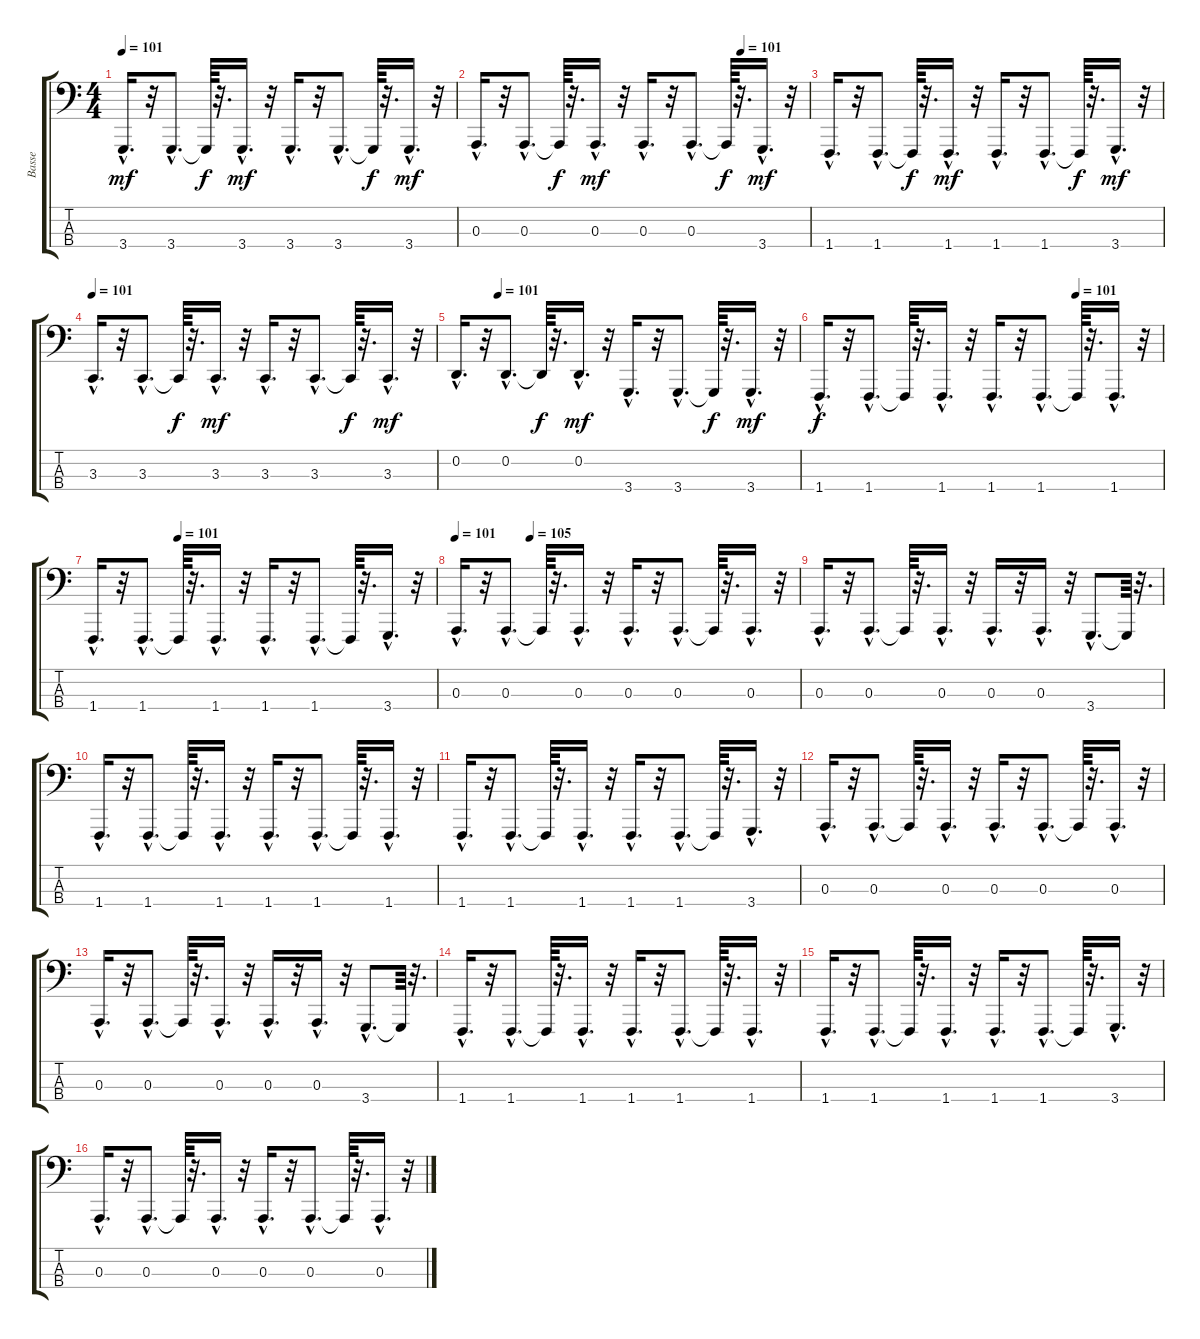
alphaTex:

\track ("Basse" "Basse") {instrument reversecymbal}
\staff {score tabs}
\tuning (G2 D2 A1 E1) {hide}
\ts (4 4)
\tempo 101
\clef f4
\ks c
3.4{hac}.16{d dy mf} r.32 3.4{hac}.8{d} 3.4{t}.64{dy f} r.32{d} 3.4{hac}.16{d dy mf} r.32 3.4{hac}.16{d} r.32 3.4{hac}.8{d} 3.4{t}.64{dy f} r.32{d} 3.4{hac}.16{d dy mf} r.32 |
\tempo (101 0.796875)
0.3{hac}.16{d} r.32 0.3{hac}.8{d} 0.3{t}.64{dy f} r.32{d} 0.3{hac}.16{d dy mf} r.32 0.3{hac}.16{d} r.32 0.3{hac}.8{d} 0.3{t}.64{dy f} r.32{d} 3.4{hac}.16{d dy mf} r.32 |
1.4{hac}.16{d} r.32 1.4{hac}.8{d} 1.4{t}.64{dy f} r.32{d} 1.4{hac}.16{d dy mf} r.32 1.4{hac}.16{d} r.32 1.4{hac}.8{d} 1.4{t}.64{dy f} r.32{d} 3.4{hac}.16{d dy mf} r.32 |
\tempo 101
3.3{hac}.16{d} r.32 3.3{hac}.8{d} 3.3{t}.64{dy f} r.32{d} 3.3{hac}.16{d dy mf} r.32 3.3{hac}.16{d} r.32 3.3{hac}.8{d} 3.3{t}.64{dy f} r.32{d} 3.3{hac}.16{d dy mf} r.32 |
\tempo (101 0.125)
0.2{hac}.16{d} r.32 0.2{hac}.8{d} 0.2{t}.64{dy f} r.32{d} 0.2{hac}.16{d dy mf} r.32 3.4{hac}.16{d} r.32 3.4{hac}.8{d} 3.4{t}.64{dy f} r.32{d} 3.4{hac}.16{d dy mf} r.32 |
\tempo (101 0.75)
1.4{hac}.16{d dy f} r.32 1.4{hac}.8{d} 1.4{t}.64 r.32{d} 1.4{hac}.16{d} r.32 1.4{hac}.16{d} r.32 1.4{hac}.8{d} 1.4{t}.64 r.32{d} 1.4{hac}.16{d} r.32 |
\tempo (101 0.25)
1.4{hac}.16{d} r.32 1.4{hac}.8{d} 1.4{t}.64 r.32{d} 1.4{hac}.16{d} r.32 1.4{hac}.16{d} r.32 1.4{hac}.8{d} 1.4{t}.64 r.32{d} 3.4{hac}.16{d} r.32 |
\tempo 101
\tempo (105 0.21875)
0.3{hac}.16{d} r.32 0.3{hac}.8{d} 0.3{t}.64 r.32{d} 0.3{hac}.16{d} r.32 0.3{hac}.16{d} r.32 0.3{hac}.8{d} 0.3{t}.64 r.32{d} 0.3{hac}.16{d} r.32 |
0.3{hac}.16{d} r.32 0.3{hac}.8{d} 0.3{t}.64 r.32{d} 0.3{hac}.16{d} r.32 0.3{hac}.16{d} r.32 0.3{hac}.16{d} r.32 3.4{hac}.8{d} 3.4{t}.64 r.32{d} |
1.4{hac}.16{d} r.32 1.4{hac}.8{d} 1.4{t}.64 r.32{d} 1.4{hac}.16{d} r.32 1.4{hac}.16{d} r.32 1.4{hac}.8{d} 1.4{t}.64 r.32{d} 1.4{hac}.16{d} r.32 |
1.4{hac}.16{d} r.32 1.4{hac}.8{d} 1.4{t}.64 r.32{d} 1.4{hac}.16{d} r.32 1.4{hac}.16{d} r.32 1.4{hac}.8{d} 1.4{t}.64 r.32{d} 3.4{hac}.16{d} r.32 |
0.3{hac}.16{d} r.32 0.3{hac}.8{d} 0.3{t}.64 r.32{d} 0.3{hac}.16{d} r.32 0.3{hac}.16{d} r.32 0.3{hac}.8{d} 0.3{t}.64 r.32{d} 0.3{hac}.16{d} r.32 |
0.3{hac}.16{d} r.32 0.3{hac}.8{d} 0.3{t}.64 r.32{d} 0.3{hac}.16{d} r.32 0.3{hac}.16{d} r.32 0.3{hac}.16{d} r.32 3.4{hac}.8{d} 3.4{t}.64 r.32{d} |
1.4{hac}.16{d} r.32 1.4{hac}.8{d} 1.4{t}.64 r.32{d} 1.4{hac}.16{d} r.32 1.4{hac}.16{d} r.32 1.4{hac}.8{d} 1.4{t}.64 r.32{d} 1.4{hac}.16{d} r.32 |
1.4{hac}.16{d} r.32 1.4{hac}.8{d} 1.4{t}.64 r.32{d} 1.4{hac}.16{d} r.32 1.4{hac}.16{d} r.32 1.4{hac}.8{d} 1.4{t}.64 r.32{d} 3.4{hac}.16{d} r.32 |
0.3{hac}.16{d} r.32 0.3{hac}.8{d} 0.3{t}.64 r.32{d} 0.3{hac}.16{d} r.32 0.3{hac}.16{d} r.32 0.3{hac}.8{d} 0.3{t}.64 r.32{d} 0.3{hac}.16{d} r.32
